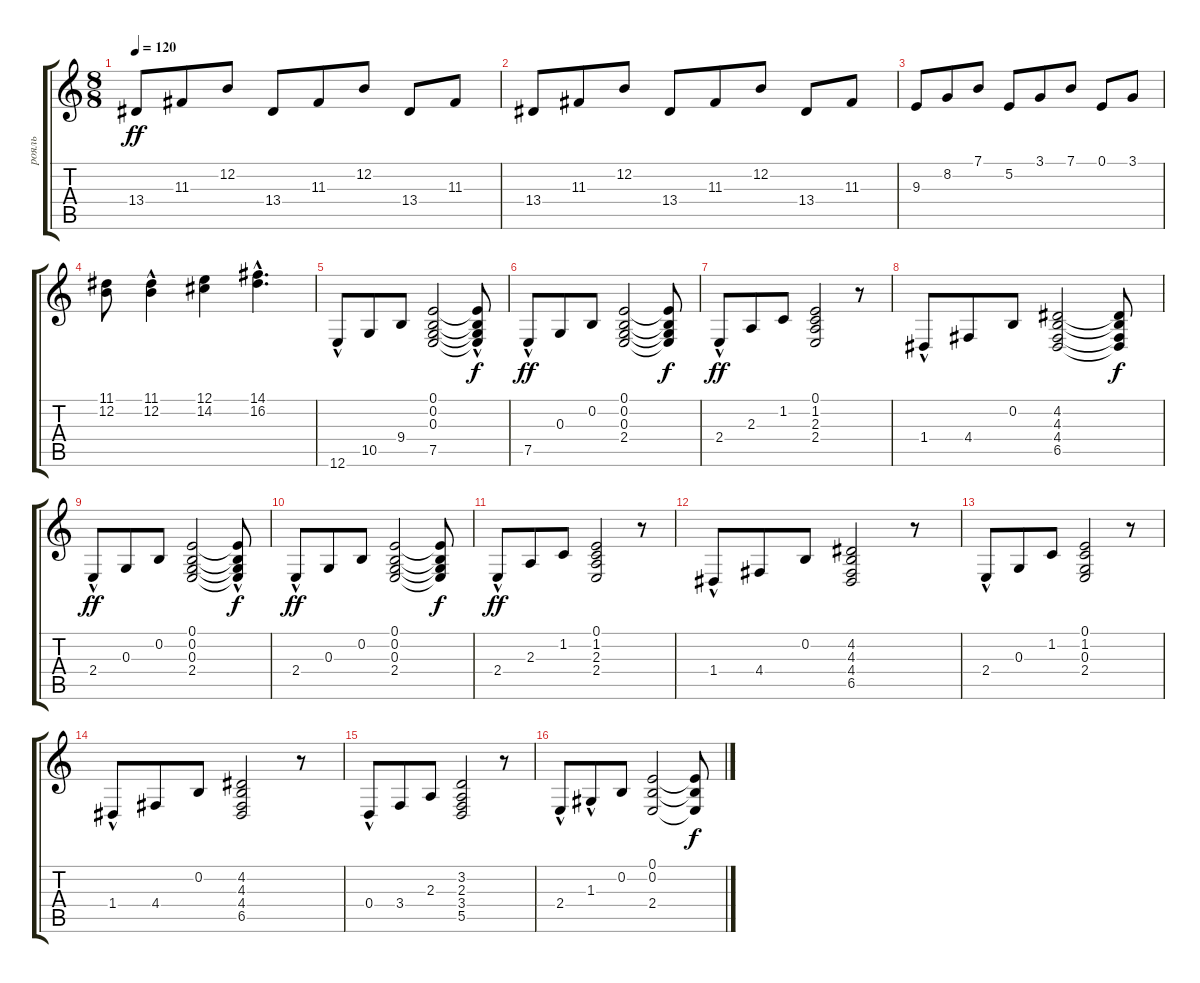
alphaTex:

\track ("рояль" "рояль") {instrument brightacousticpiano}
\staff {score tabs}
\tuning (E4 B3 G3 D3 A2 E2) {hide}
\ts (8 8)
\tempo 120
\clef g2
\ks c
13.4.8{dy ff} 11.3.8 12.2.8 13.4.8 11.3.8 12.2.8 13.4.8 11.3.8 |
13.4.8 11.3.8 12.2.8 13.4.8 11.3.8 12.2.8 13.4.8 11.3.8 |
9.3.8 8.2.8 7.1.8 5.2.8 3.1.8 7.1.8 0.1.8 3.1.8 |
(11.1 12.2).8 (11.1 12.2{hac}).4 (12.1 14.2).4 (14.1{hac} 16.2{hac}).4{d} |
12.6{hac}.8 10.5.8 9.4.8 (0.1 0.2 0.3 7.5).2 (0.1{t} 0.2{hac t} 0.3{t} 7.5{t}).8{dy f} |
7.5{hac}.8{dy ff} 0.3.8 0.2.8 (0.1 0.2 0.3 2.4).2 (0.1{t} 0.2{t} 0.3{t} 2.4{t}).8{dy f} |
2.4{hac}.8{dy ff} 2.3.8 1.2.8 (0.1 1.2 2.3 2.4).2 r.8 |
1.4{hac}.8 4.4.8 0.2.8 (4.2 4.3 4.4 6.5).2 (4.2{t} 4.3{t} 4.4{t} 6.5{t}).8{dy f} |
2.4{hac}.8{dy ff} 0.3.8 0.2.8 (0.1 0.2 0.3 2.4).2 (0.1{t} 0.2{hac t} 0.3{t} 2.4{t}).8{dy f} |
2.4{hac}.8{dy ff} 0.3.8 0.2.8 (0.1 0.2 0.3 2.4).2 (0.1{t} 0.2{t} 0.3{t} 2.4{t}).8{dy f} |
2.4{hac}.8{dy ff} 2.3.8 1.2.8 (0.1 1.2 2.3 2.4).2 r.8 |
1.4{hac}.8 4.4.8 0.2.8 (4.2 4.3 4.4 6.5).2 r.8 |
2.4{hac}.8 0.3.8 1.2.8 (0.1 1.2 0.3 2.4).2 r.8 |
1.4{hac}.8 4.4.8 0.2.8 (4.2 4.3 4.4 6.5).2 r.8 |
0.4{hac}.8 3.4.8 2.3.8 (3.2 2.3 3.4 5.5).2 r.8 |
2.4{hac}.8 1.3{hac}.8 0.2.8 (0.1 0.2 2.4).2 (0.1{t} 0.2{t} 2.4{t}).8{dy f}
